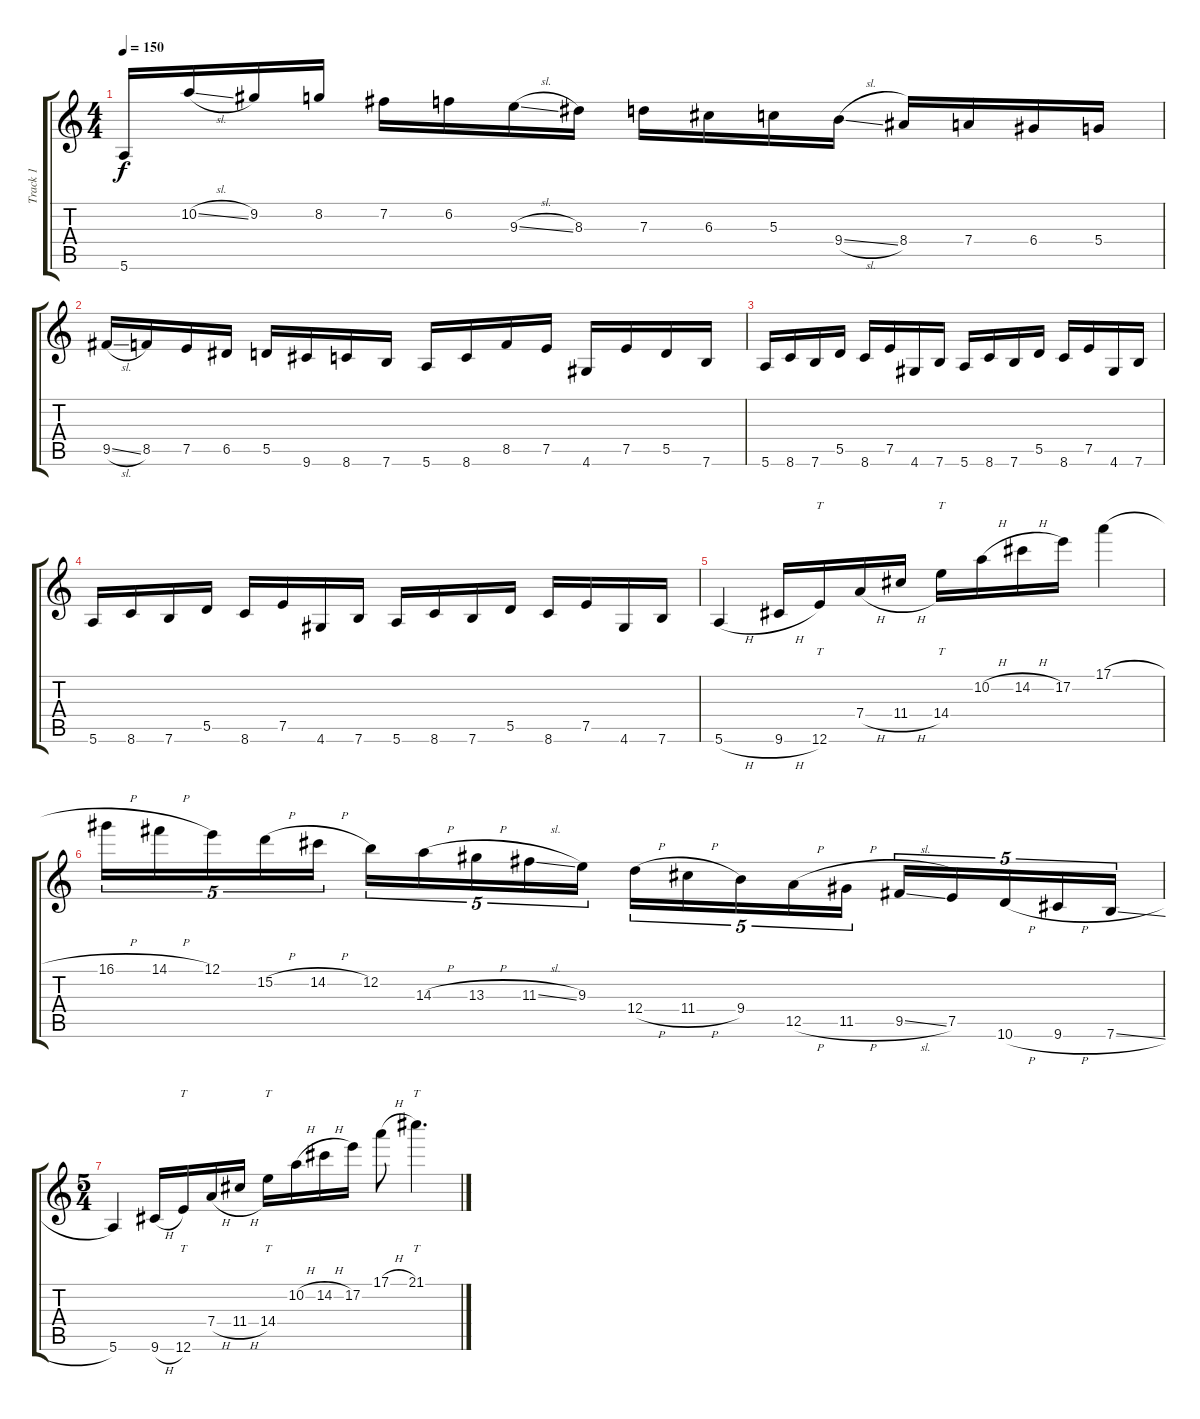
\track ("Track 1" "Track 1") {instrument distortionguitar}
\staff {score tabs}
\tuning (E4 B3 G3 D3 A2 E2) {hide}
\ts (4 4)
\tempo 150
\clef g2
\ks c
5.6.16{dy f} 10.2{sl}.16 9.2.16 8.2.16 7.2.16 6.2.16 9.3{sl}.16 8.3.16 7.3.16 6.3.16 5.3.16 9.4{sl}.16 8.4.16 7.4.16 6.4.16 5.4.16 |
9.5{sl}.16 8.5.16 7.5.16 6.5.16 5.5.16 9.6.16 8.6.16 7.6.16 5.6.16 8.6.16 8.5.16 7.5.16 4.6.16 7.5.16 5.5.16 7.6.16 |
5.6.16 8.6.16 7.6.16 5.5.16 8.6.16 7.5.16 4.6.16 7.6.16 5.6.16 8.6.16 7.6.16 5.5.16 8.6.16 7.5.16 4.6.16 7.6.16 |
5.6.16 8.6.16 7.6.16 5.5.16 8.6.16 7.5.16 4.6.16 7.6.16 5.6.16 8.6.16 7.6.16 5.5.16 8.6.16 7.5.16 4.6.16 7.6.16 |
5.6{h}.4 9.6{h}.16 12.6.16{tt} 7.4{h}.16 11.4{h}.16 14.4.16{tt} 10.2{h}.16 14.2{h}.16 17.2.16 17.1{h}.4 |
16.1{h}.16{tu (5 4)} 14.1{h}.16{tu (5 4)} 12.1.16{tu (5 4)} 15.2{h}.16{tu (5 4)} 14.2{h}.16{tu (5 4)} 12.2.16{tu (5 4)} 14.3{h}.16{tu (5 4)} 13.3{h}.16{tu (5 4)} 11.3{sl}.16{tu (5 4)} 9.3.16{tu (5 4)} 12.4{h}.16{tu (5 4)} 11.4{h}.16{tu (5 4)} 9.4.16{tu (5 4)} 12.5{h}.16{tu (5 4)} 11.5{h}.16{tu (5 4)} 9.5{sl}.16{tu (5 4)} 7.5.16{tu (5 4)} 10.6{h}.16{tu (5 4)} 9.6{h}.16{tu (5 4)} 7.6{sl}.16{tu (5 4)} |
\ts (5 4)
5.6.4 9.6{h}.16 12.6.16{tt} 7.4{h}.16 11.4{h}.16 14.4.16{tt} 10.2{h}.16 14.2{h}.16 17.2.16 17.1{h}.8 21.1{h}.4{tt d}
